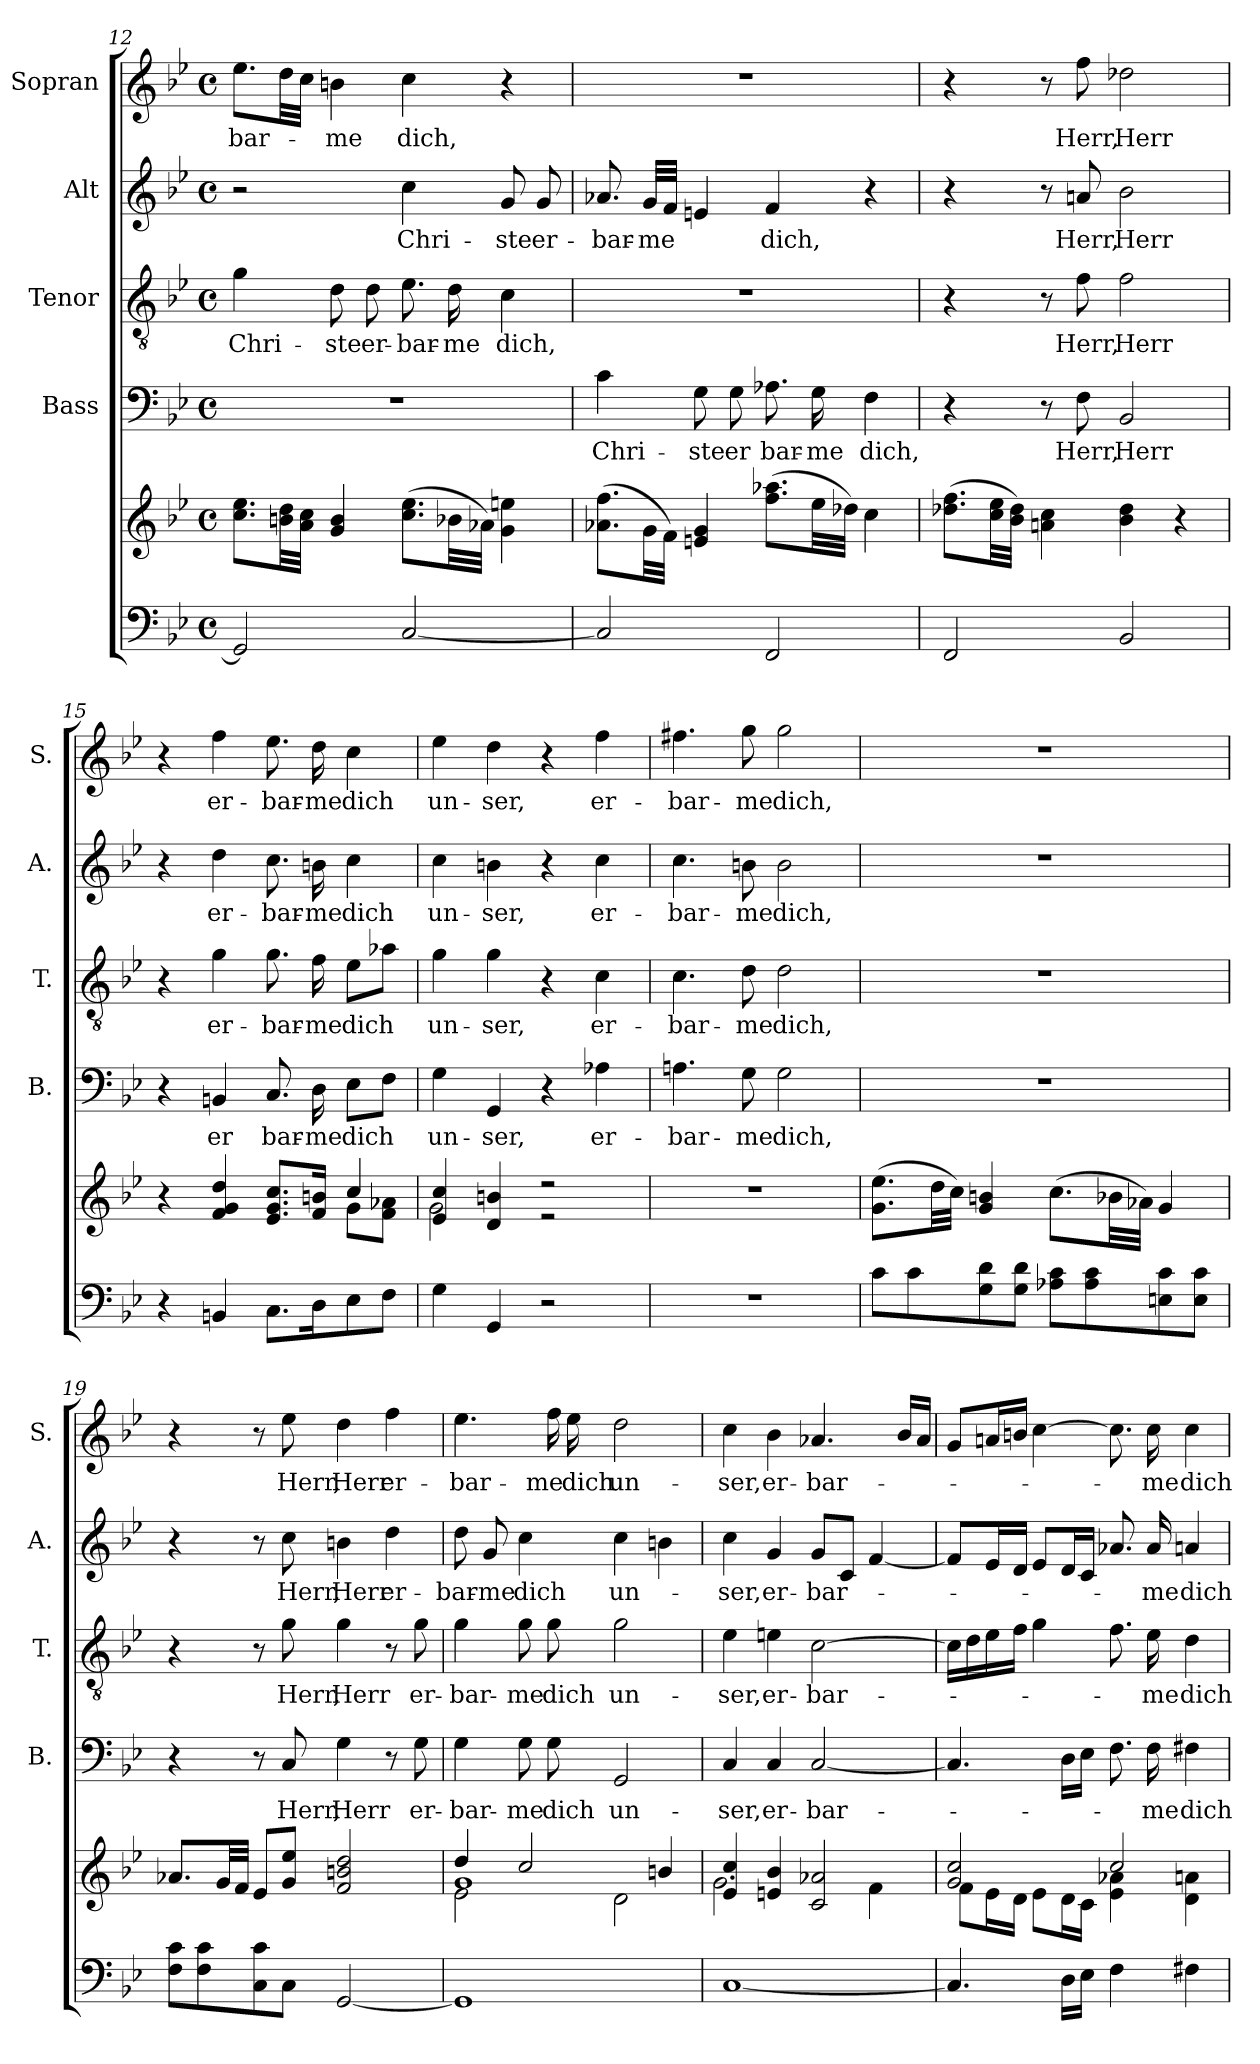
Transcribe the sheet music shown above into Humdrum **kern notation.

**kern	**kern	**kern	**text	**kern	**text	**kern	**text	**kern	**text
*part5	*part5	*part4	*part4	*part3	*part3	*part2	*part2	*part1	*part1
*staff6	*staff5	*staff4	*staff4	*staff3	*staff3	*staff2	*staff2	*staff1	*staff1
*	*	*I"Bass	*	*I"Tenor	*	*I"Alt	*	*I"Sopran	*
*	*	*I'B.	*	*I'T.	*	*I'A.	*	*I'S.	*
*clefF4	*clefG2	*clefF4	*	*clefGv2	*	*clefG2	*	*clefG2	*
*k[b-e-]	*k[b-e-]	*k[b-e-]	*	*k[b-e-]	*	*k[b-e-]	*	*k[b-e-]	*
*B-:	*B-:	*B-:	*	*B-:	*	*B-:	*	*B-:	*
*M4/4	*M4/4	*M4/4	*	*M4/4	*	*M4/4	*	*M4/4	*
*met(c)	*met(c)	*met(c)	*	*met(c)	*	*met(c)	*	*met(c)	*
=12	=12	=12	=12	=12	=12	=12	=12	=12	=12
!	!	!	!	!	!LO:LY:b	!	!	!	!LO:LY:b
2GG/]	8.cc\ 8.ee-\L	1r	.	4g\	Chri-	2r	.	8.ee-\L	-bar-
.	32bn\ 32dd\LL	.	.	.	.	.	.	32dd\LL	.
.	32a\ 32cc\JJJ	.	.	.	.	.	.	32cc\JJJ	.
!	!	!	!	!	!LO:LY:b	!	!	!	!LO:LY:b
.	4g/ 4b/	.	.	8d\	-ste	.	.	4bn\	-me
!	!	!	!	!	!LO:LY:b	!	!	!	!
.	.	.	.	8d\	er-	.	.	.	.
!	!	!	!	!	!LO:LY:b	!	!LO:LY:b	!	!LO:LY:b
[2C/	(>8.cc\ 8.ee-\L	.	.	8.e-\	-bar-	4cc\	Chri-	4cc\	dich,
!	!	!	!	!	!LO:LY:b	!	!	!	!
.	32b-X\LL	.	.	16d\	-me	.	.	.	.
.	32a-X\JJJ)	.	.	.	.	.	.	.	.
!	!	!	!	!	!LO:LY:b	!	!LO:LY:b	!	!
.	4g\ 4een\	.	.	4c\	dich,	8g/	-ste	4r	.
!	!	!	!	!	!	!	!LO:LY:b	!	!
.	.	.	.	.	.	8g/	er-	.	.
!!LO:LB:g=z
=13	=13	=13	=13	=13	=13	=13	=13	=13	=13
!	!	!	!LO:LY:b	!	!	!	!LO:LY:b	!	!
2C/]	(>8.a-X\ 8.ff\L	4c\	Chri-	1r	.	8.a-X/	-bar-	1r	.
!	!	!	!	!	!	!	!LO:LY:b	!	!
.	32g\LL	.	.	.	.	32g/LLL	-me	.	.
.	32f\JJJ)	.	.	.	.	32f/JJJ	.	.	.
!	!	!	!LO:LY:b	!	!	!	!	!	!
.	4en/ 4g/	8G\	-ste	.	.	4en/	.	.	.
!	!	!	!LO:LY:b	!	!	!	!	!	!
.	.	8G\	er	.	.	.	.	.	.
!	!	!	!LO:LY:b	!	!	!	!LO:LY:b	!	!
2FF/	(>8.ff\ 8.aa-X\L	8.A-X\	bar-	.	.	4f/	dich,	.	.
!	!	!	!LO:LY:b	!	!	!	!	!	!
.	32ee-\LL	16G\	-me	.	.	.	.	.	.
.	32dd-X\JJJ)	.	.	.	.	.	.	.	.
!	!	!	!LO:LY:b	!	!	!	!	!	!
.	4cc\	4F\	dich,	.	.	4r	.	.	.
=14	=14	=14	=14	=14	=14	=14	=14	=14	=14
2FF/	(>8.dd-X\ 8.ff\L	4r	.	4r	.	4r	.	4r	.
.	32cc\ 32ee-\LL	.	.	.	.	.	.	.	.
.	32b-\ 32dd-\JJJ)	.	.	.	.	.	.	.	.
.	4an\ 4cc\	8r	.	8r	.	8r	.	8r	.
!	!	!	!LO:LY:b	!	!LO:LY:b	!	!LO:LY:b	!	!LO:LY:b
.	.	8F\	Herr,	8f\	Herr,	8an/	Herr,	8ff\	Herr,
!	!	!	!LO:LY:b	!	!LO:LY:b	!	!LO:LY:b	!	!LO:LY:b
2BB-/	4b-\ 4dd-\	2BB-/	Herr	2f\	Herr	2b-\	Herr	2dd-X\	Herr
.	4r	.	.	.	.	.	.	.	.
=15	=15	=15	=15	=15	=15	=15	=15	=15	=15
*	*^	*	*	*	*	*	*	*	*
4r	4r	2.ryy	4r	.	4r	.	4r	.	4r	.
!	!	!	!	!LO:LY:b	!	!LO:LY:b	!	!LO:LY:b	!	!LO:LY:b
4BBn/	4f/ 4g/ 4dd/	.	4BBn/	er	4g\	er-	4dd\	er-	4ff\	er-
!	!	!	!	!LO:LY:b	!	!LO:LY:b	!	!LO:LY:b	!	!LO:LY:b
8.C\L	8.e-/ 8.g/ 8.cc/L	.	8.C/	bar-	8.g\	-bar-	8.cc\	-bar-	8.ee-\	-bar-
!	!	!	!	!LO:LY:b	!	!LO:LY:b	!	!LO:LY:b	!	!LO:LY:b
16D\k	16f/ 16bn/Jk	.	16D\	-me	16f\	-me	16bn\	-me	16dd\	-me
!	!	!	!	!LO:LY:b	!	!LO:LY:b	!	!LO:LY:b	!	!LO:LY:b
8E-\	4cc/	8g\L	8E-\L	dich	8e-\L	dich	4cc\	dich	4cc\	dich
8F\J	.	8f\ 8a-X\J	8F\J	.	8a-X\J	.	.	.	.	.
!!LO:PB:g=z
=16	=16	=16	=16	=16	=16	=16	=16	=16	=16	=16
!	!	!	!	!LO:LY:b	!	!LO:LY:b	!	!LO:LY:b	!	!LO:LY:b
4G\	4e-/ 4cc/	2g\	4G\	un-	4g\	un-	4cc\	un-	4ee-\	un-
!	!	!	!	!LO:LY:b	!	!LO:LY:b	!	!LO:LY:b	!	!LO:LY:b
4GG/	4d/ 4bn/	.	4GG/	-ser,	4g\	-ser,	4bn\	-ser,	4dd\	-ser,
2r	2r	2r	4r	.	4r	.	4r	.	4r	.
!	!	!	!	!LO:LY:b	!	!LO:LY:b	!	!LO:LY:b	!	!LO:LY:b
.	.	.	4A-X\	er-	4c\	er-	4cc\	er-	4ff\	er-
*	*v	*v	*	*	*	*	*	*	*	*
=17	=17	=17	=17	=17	=17	=17	=17	=17	=17
!	!	!	!LO:LY:b	!	!LO:LY:b	!	!LO:LY:b	!	!LO:LY:b
1r	1r	4.An\	-bar-	4.c\	-bar-	4.cc\	-bar-	4.ff#X\	-bar-
!	!	!	!LO:LY:b	!	!LO:LY:b	!	!LO:LY:b	!	!LO:LY:b
.	.	8G\	-me	8d\	-me	8bn\	-me	8gg\	-me
!	!	!	!LO:LY:b	!	!LO:LY:b	!	!LO:LY:b	!	!LO:LY:b
.	.	2G\	dich,	2d\	dich,	2b\	dich,	2gg\	dich,
=18	=18	=18	=18	=18	=18	=18	=18	=18	=18
8c\L	(>8.g\ 8.ee-\L	1r	.	1r	.	1r	.	1r	.
8c\	.	.	.	.	.	.	.	.	.
.	32dd\LL	.	.	.	.	.	.	.	.
.	32cc\JJJ)	.	.	.	.	.	.	.	.
8G\ 8d\	4g/ 4bn/	.	.	.	.	.	.	.	.
8G\ 8d\J	.	.	.	.	.	.	.	.	.
8A-X\ 8c\L	(>8.cc\L	.	.	.	.	.	.	.	.
8A-\ 8c\	.	.	.	.	.	.	.	.	.
.	32b-X\LL	.	.	.	.	.	.	.	.
.	32a-X\JJJ)	.	.	.	.	.	.	.	.
8En\ 8c\	4g/	.	.	.	.	.	.	.	.
8E\ 8c\J	.	.	.	.	.	.	.	.	.
=19	=19	=19	=19	=19	=19	=19	=19	=19	=19
8F\ 8c\L	8.a-X/L	4r	.	4r	.	4r	.	4r	.
8F\ 8c\	.	.	.	.	.	.	.	.	.
.	32g/LL	.	.	.	.	.	.	.	.
.	32f/JJJ	.	.	.	.	.	.	.	.
8C\ 8c\	8e-/L	8r	.	8r	.	8r	.	8r	.
!	!	!	!LO:LY:b	!	!LO:LY:b	!	!LO:LY:b	!	!LO:LY:b
8C\J	8g/ 8ee-/J	8C/	Herr,	8g\	Herr,	8cc\	Herr,	8ee-\	Herr,
!	!	!	!LO:LY:b	!	!LO:LY:b	!	!LO:LY:b	!	!LO:LY:b
[2GG/	2f/ 2bn/ 2dd/	4G\	Herr	4g\	Herr	4bn\	Herr	4dd\	Herr
!	!	!	!	!	!	!	!LO:LY:b	!	!LO:LY:b
.	.	8r	.	8r	.	4dd\	er-	4ff\	er-
!	!	!	!LO:LY:b	!	!LO:LY:b	!	!	!	!
.	.	8G\	er-	8g\	er-	.	.	.	.
!!LO:LB:g=z
=20	=20	=20	=20	=20	=20	=20	=20	=20	=20
*	*^	*	*	*	*	*	*	*	*
*	*	*^	*	*	*	*	*	*	*	*
!	!	!	!	!	!LO:LY:b	!	!LO:LY:b	!	!LO:LY:b	!	!LO:LY:b
1GG]	4dd/	2e-\	1g	4G\	-bar-	4g\	-bar-	8dd\	-bar-	4.ee-\	-bar-
!	!	!	!	!	!	!	!	!	!LO:LY:b	!	!
.	.	.	.	.	.	.	.	8g/	-me	.	.
!	!	!	!	!	!LO:LY:b	!	!LO:LY:b	!	!LO:LY:b	!	!
.	2cc/	.	.	8G\	-me	8g\	-me	4cc\	dich	.	.
!	!	!	!	!	!LO:LY:b	!	!LO:LY:b	!	!	!	!LO:LY:b
.	.	.	.	8G\	dich	8g\	dich	.	.	16ff\	-me
!	!	!	!	!	!	!	!	!	!	!	!LO:LY:b
.	.	.	.	.	.	.	.	.	.	16ee-\	dich
!	!	!	!	!	!LO:LY:b	!	!LO:LY:b	!	!LO:LY:b	!	!LO:LY:b
.	.	2d\	.	2GG/	un-	2g\	un-	4cc\	un-	2dd\	un-
.	4bn/	.	.	.	.	.	.	4bn\	.	.	.
*	*	*v	*v	*	*	*	*	*	*	*	*
=21	=21	=21	=21	=21	=21	=21	=21	=21	=21	=21
!	!	!	!	!LO:LY:b	!	!LO:LY:b	!	!LO:LY:b	!	!LO:LY:b
[1C	4e-/ 4cc/	2.g\	4C/	-ser,	4e-\	-ser,	4cc\	-ser,	4cc\	-ser,
!	!	!	!	!LO:LY:b	!	!LO:LY:b	!	!LO:LY:b	!	!LO:LY:b
.	4en/ 4b-/	.	4C/	er-	4en\	er-	4g/	er-	4b-\	er-
!	!	!	!	!LO:LY:b	!	!LO:LY:b	!	!LO:LY:b	!	!LO:LY:b
.	2c/ 2a-X/	.	[2C/	-bar-	[2c\	-bar-	8g/L	-bar-	4.a-X/	-bar-
.	.	.	.	.	.	.	8c/J	.	.	.
.	.	4f\	.	.	.	.	[4f/	.	.	.
.	.	.	.	.	.	.	.	.	16b-/LL	.
.	.	.	.	.	.	.	.	.	16a-/JJ	.
=22	=22	=22	=22	=22	=22	=22	=22	=22	=22	=22
4.C/]	2g/ 2cc/	8f\L	4.C/]	.	16c\LL]	.	8f/L]	.	8g/L	.
.	.	.	.	.	16d\	.	.	.	.	.
.	.	16e-\L	.	.	16e-\	.	16e-/L	.	16an/L	.
.	.	16d\JJ	.	.	16f\JJ	.	16d/JJ	.	16bn/JJ	.
.	.	8e-\L	.	.	4g\	.	8e-/L	.	[4cc\	.
16D\LL	.	16d\L	16D\LL	.	.	.	16d/L	.	.	.
16E-\JJ	.	16c\JJ	16E-\JJ	.	.	.	16c/JJ	.	.	.
4F\	2cc/	4e-\ 4a-X\	8.F\	.	8.f\	.	8.a-X/	.	8.cc\]	.
!	!	!	!	!LO:LY:b	!	!LO:LY:b	!	!LO:LY:b	!	!LO:LY:b
.	.	.	16F\	-me	16e-\	-me	16a-/	-me	16cc\	-me
!	!	!	!	!LO:LY:b	!	!LO:LY:b	!	!LO:LY:b	!	!LO:LY:b
4F#X\	.	4d\ 4an\	4F#X\	dich	4d\	dich	4an/	dich	4cc\	dich
*	*v	*v	*	*	*	*	*	*	*	*
=	=	=	=	=	=	=	=	=	=
*-	*-	*-	*-	*-	*-	*-	*-	*-	*-
